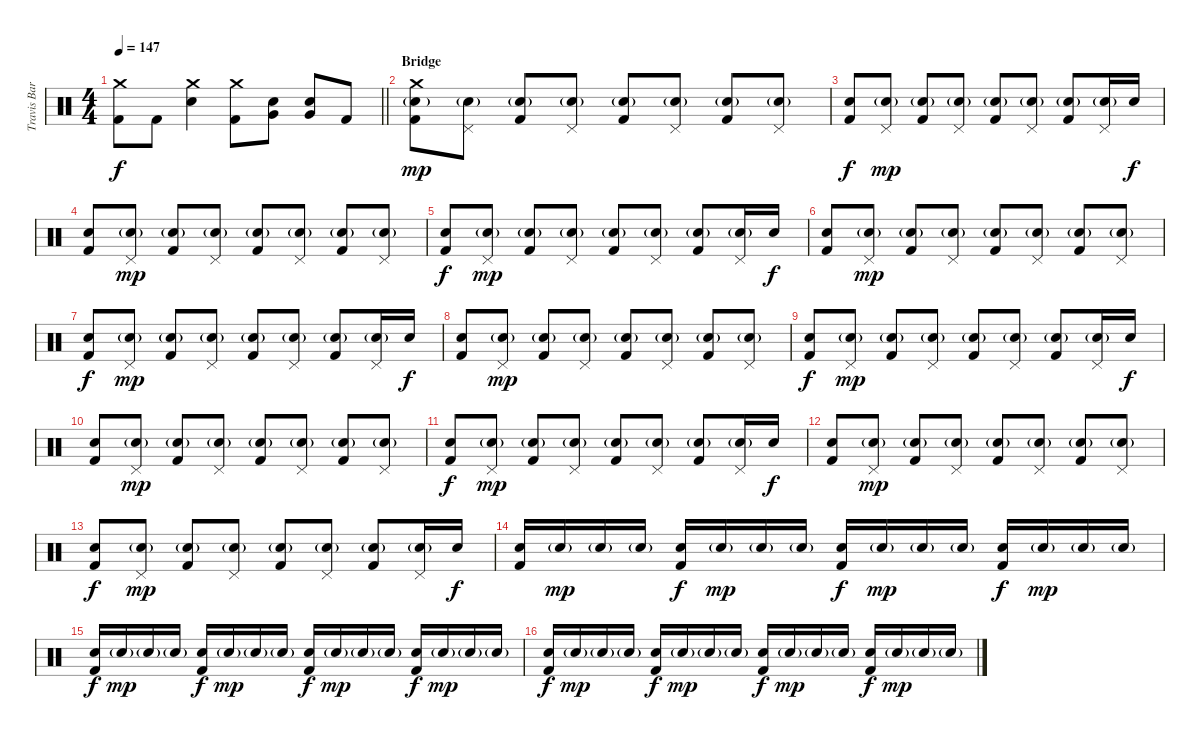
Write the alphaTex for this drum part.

\track ("Travis Barker - Drums" "Travis Bar") {instrument percussion}
\staff {score}
\articulation defaults
\ts (4 4)
\tempo 147
\clef neutral
\barLineRight lightlight
\ks c
("Crash medium (hit)" "Kick (hit) 2").8{dy f} "Kick (hit) 2".8 ("Crash medium (hit)" "Electric Snare (hit)").4 ("Crash medium (hit)" "Kick (hit) 2").8 ("Very Low Tom (hit)" "Electric Snare (hit)").8 ("Very Low Tom (hit)" "Electric Snare (hit)").8 "Kick (hit) 2".8 |
\section ("" "Bridge")
("Crash medium (hit)" "Electric Snare (hit)"{g} "Kick (hit) 2").8{dy mp} ("Pedal Hi-Hat (hit)" "Electric Snare (hit)"{g}).8 ("Electric Snare (hit)"{g} "Kick (hit) 2").8 ("Pedal Hi-Hat (hit)" "Electric Snare (hit)"{g}).8 ("Electric Snare (hit)"{g} "Kick (hit) 2").8 ("Pedal Hi-Hat (hit)" "Electric Snare (hit)"{g}).8 ("Electric Snare (hit)"{g} "Kick (hit) 2").8 ("Pedal Hi-Hat (hit)" "Electric Snare (hit)"{g}).8 |
("Electric Snare (hit)" "Kick (hit) 2").8{dy f} ("Pedal Hi-Hat (hit)" "Electric Snare (hit)"{g}).8{dy mp} ("Electric Snare (hit)"{g} "Kick (hit) 2").8 ("Pedal Hi-Hat (hit)" "Electric Snare (hit)"{g}).8 ("Electric Snare (hit)"{g} "Kick (hit) 2").8 ("Pedal Hi-Hat (hit)" "Electric Snare (hit)"{g}).8 ("Electric Snare (hit)"{g} "Kick (hit) 2").8 ("Pedal Hi-Hat (hit)" "Electric Snare (hit)"{g}).16 "Electric Snare (hit)".16{dy f} |
("Electric Snare (hit)" "Kick (hit) 2").8 ("Pedal Hi-Hat (hit)" "Electric Snare (hit)"{g}).8{dy mp} ("Electric Snare (hit)"{g} "Kick (hit) 2").8 ("Pedal Hi-Hat (hit)" "Electric Snare (hit)"{g}).8 ("Electric Snare (hit)"{g} "Kick (hit) 2").8 ("Pedal Hi-Hat (hit)" "Electric Snare (hit)"{g}).8 ("Electric Snare (hit)"{g} "Kick (hit) 2").8 ("Pedal Hi-Hat (hit)" "Electric Snare (hit)"{g}).8 |
("Electric Snare (hit)" "Kick (hit) 2").8{dy f} ("Pedal Hi-Hat (hit)" "Electric Snare (hit)"{g}).8{dy mp} ("Electric Snare (hit)"{g} "Kick (hit) 2").8 ("Pedal Hi-Hat (hit)" "Electric Snare (hit)"{g}).8 ("Electric Snare (hit)"{g} "Kick (hit) 2").8 ("Pedal Hi-Hat (hit)" "Electric Snare (hit)"{g}).8 ("Electric Snare (hit)"{g} "Kick (hit) 2").8 ("Pedal Hi-Hat (hit)" "Electric Snare (hit)"{g}).16 "Electric Snare (hit)".16{dy f} |
("Electric Snare (hit)" "Kick (hit) 2").8 ("Pedal Hi-Hat (hit)" "Electric Snare (hit)"{g}).8{dy mp} ("Electric Snare (hit)"{g} "Kick (hit) 2").8 ("Pedal Hi-Hat (hit)" "Electric Snare (hit)"{g}).8 ("Electric Snare (hit)"{g} "Kick (hit) 2").8 ("Pedal Hi-Hat (hit)" "Electric Snare (hit)"{g}).8 ("Electric Snare (hit)"{g} "Kick (hit) 2").8 ("Pedal Hi-Hat (hit)" "Electric Snare (hit)"{g}).8 |
("Electric Snare (hit)" "Kick (hit) 2").8{dy f} ("Pedal Hi-Hat (hit)" "Electric Snare (hit)"{g}).8{dy mp} ("Electric Snare (hit)"{g} "Kick (hit) 2").8 ("Pedal Hi-Hat (hit)" "Electric Snare (hit)"{g}).8 ("Electric Snare (hit)"{g} "Kick (hit) 2").8 ("Pedal Hi-Hat (hit)" "Electric Snare (hit)"{g}).8 ("Electric Snare (hit)"{g} "Kick (hit) 2").8 ("Pedal Hi-Hat (hit)" "Electric Snare (hit)"{g}).16 "Electric Snare (hit)".16{dy f} |
("Electric Snare (hit)" "Kick (hit) 2").8 ("Pedal Hi-Hat (hit)" "Electric Snare (hit)"{g}).8{dy mp} ("Electric Snare (hit)"{g} "Kick (hit) 2").8 ("Pedal Hi-Hat (hit)" "Electric Snare (hit)"{g}).8 ("Electric Snare (hit)"{g} "Kick (hit) 2").8 ("Pedal Hi-Hat (hit)" "Electric Snare (hit)"{g}).8 ("Electric Snare (hit)"{g} "Kick (hit) 2").8 ("Pedal Hi-Hat (hit)" "Electric Snare (hit)"{g}).8 |
("Electric Snare (hit)" "Kick (hit) 2").8{dy f} ("Pedal Hi-Hat (hit)" "Electric Snare (hit)"{g}).8{dy mp} ("Electric Snare (hit)"{g} "Kick (hit) 2").8 ("Pedal Hi-Hat (hit)" "Electric Snare (hit)"{g}).8 ("Electric Snare (hit)"{g} "Kick (hit) 2").8 ("Pedal Hi-Hat (hit)" "Electric Snare (hit)"{g}).8 ("Electric Snare (hit)"{g} "Kick (hit) 2").8 ("Pedal Hi-Hat (hit)" "Electric Snare (hit)"{g}).16 "Electric Snare (hit)".16{dy f} |
("Electric Snare (hit)" "Kick (hit) 2").8 ("Pedal Hi-Hat (hit)" "Electric Snare (hit)"{g}).8{dy mp} ("Electric Snare (hit)"{g} "Kick (hit) 2").8 ("Pedal Hi-Hat (hit)" "Electric Snare (hit)"{g}).8 ("Electric Snare (hit)"{g} "Kick (hit) 2").8 ("Pedal Hi-Hat (hit)" "Electric Snare (hit)"{g}).8 ("Electric Snare (hit)"{g} "Kick (hit) 2").8 ("Pedal Hi-Hat (hit)" "Electric Snare (hit)"{g}).8 |
("Electric Snare (hit)" "Kick (hit) 2").8{dy f} ("Pedal Hi-Hat (hit)" "Electric Snare (hit)"{g}).8{dy mp} ("Electric Snare (hit)"{g} "Kick (hit) 2").8 ("Pedal Hi-Hat (hit)" "Electric Snare (hit)"{g}).8 ("Electric Snare (hit)"{g} "Kick (hit) 2").8 ("Pedal Hi-Hat (hit)" "Electric Snare (hit)"{g}).8 ("Electric Snare (hit)"{g} "Kick (hit) 2").8 ("Pedal Hi-Hat (hit)" "Electric Snare (hit)"{g}).16 "Electric Snare (hit)".16{dy f} |
("Electric Snare (hit)" "Kick (hit) 2").8 ("Pedal Hi-Hat (hit)" "Electric Snare (hit)"{g}).8{dy mp} ("Electric Snare (hit)"{g} "Kick (hit) 2").8 ("Pedal Hi-Hat (hit)" "Electric Snare (hit)"{g}).8 ("Electric Snare (hit)"{g} "Kick (hit) 2").8 ("Pedal Hi-Hat (hit)" "Electric Snare (hit)"{g}).8 ("Electric Snare (hit)"{g} "Kick (hit) 2").8 ("Pedal Hi-Hat (hit)" "Electric Snare (hit)"{g}).8 |
("Electric Snare (hit)" "Kick (hit) 2").8{dy f} ("Pedal Hi-Hat (hit)" "Electric Snare (hit)"{g}).8{dy mp} ("Electric Snare (hit)"{g} "Kick (hit) 2").8 ("Pedal Hi-Hat (hit)" "Electric Snare (hit)"{g}).8 ("Electric Snare (hit)"{g} "Kick (hit) 2").8 ("Pedal Hi-Hat (hit)" "Electric Snare (hit)"{g}).8 ("Electric Snare (hit)"{g} "Kick (hit) 2").8 ("Pedal Hi-Hat (hit)" "Electric Snare (hit)"{g}).16 "Electric Snare (hit)".16{dy f} |
("Electric Snare (hit)" "Kick (hit) 2").16{volume 10} "Electric Snare (hit)"{g}.16{dy mp volume 12} "Electric Snare (hit)"{g}.16 "Electric Snare (hit)"{g}.16 ("Electric Snare (hit)" "Kick (hit) 2").16{dy f} "Electric Snare (hit)"{g}.16{dy mp} "Electric Snare (hit)"{g}.16 "Electric Snare (hit)"{g}.16 ("Electric Snare (hit)" "Kick (hit) 2").16{dy f} "Electric Snare (hit)"{g}.16{dy mp} "Electric Snare (hit)"{g}.16 "Electric Snare (hit)"{g}.16 ("Electric Snare (hit)" "Kick (hit) 2").16{dy f} "Electric Snare (hit)"{g}.16{dy mp} "Electric Snare (hit)"{g}.16 "Electric Snare (hit)"{g}.16 |
("Electric Snare (hit)" "Kick (hit) 2").16{dy f} "Electric Snare (hit)"{g}.16{dy mp} "Electric Snare (hit)"{g}.16 "Electric Snare (hit)"{g}.16 ("Electric Snare (hit)" "Kick (hit) 2").16{dy f} "Electric Snare (hit)"{g}.16{dy mp} "Electric Snare (hit)"{g}.16 "Electric Snare (hit)"{g}.16 ("Electric Snare (hit)" "Kick (hit) 2").16{dy f} "Electric Snare (hit)"{g}.16{dy mp} "Electric Snare (hit)"{g}.16 "Electric Snare (hit)"{g}.16 ("Electric Snare (hit)" "Kick (hit) 2").16{dy f} "Electric Snare (hit)"{g}.16{dy mp} "Electric Snare (hit)"{g}.16 "Electric Snare (hit)"{g}.16 |
("Electric Snare (hit)" "Kick (hit) 2").16{dy f} "Electric Snare (hit)"{g}.16{dy mp} "Electric Snare (hit)"{g}.16 "Electric Snare (hit)"{g}.16 ("Electric Snare (hit)" "Kick (hit) 2").16{dy f} "Electric Snare (hit)"{g}.16{dy mp} "Electric Snare (hit)"{g}.16 "Electric Snare (hit)"{g}.16 ("Electric Snare (hit)" "Kick (hit) 2").16{dy f} "Electric Snare (hit)"{g}.16{dy mp} "Electric Snare (hit)"{g}.16 "Electric Snare (hit)"{g}.16 ("Electric Snare (hit)" "Kick (hit) 2").16{dy f} "Electric Snare (hit)"{g}.16{dy mp} "Electric Snare (hit)"{g}.16 "Electric Snare (hit)"{g}.16
